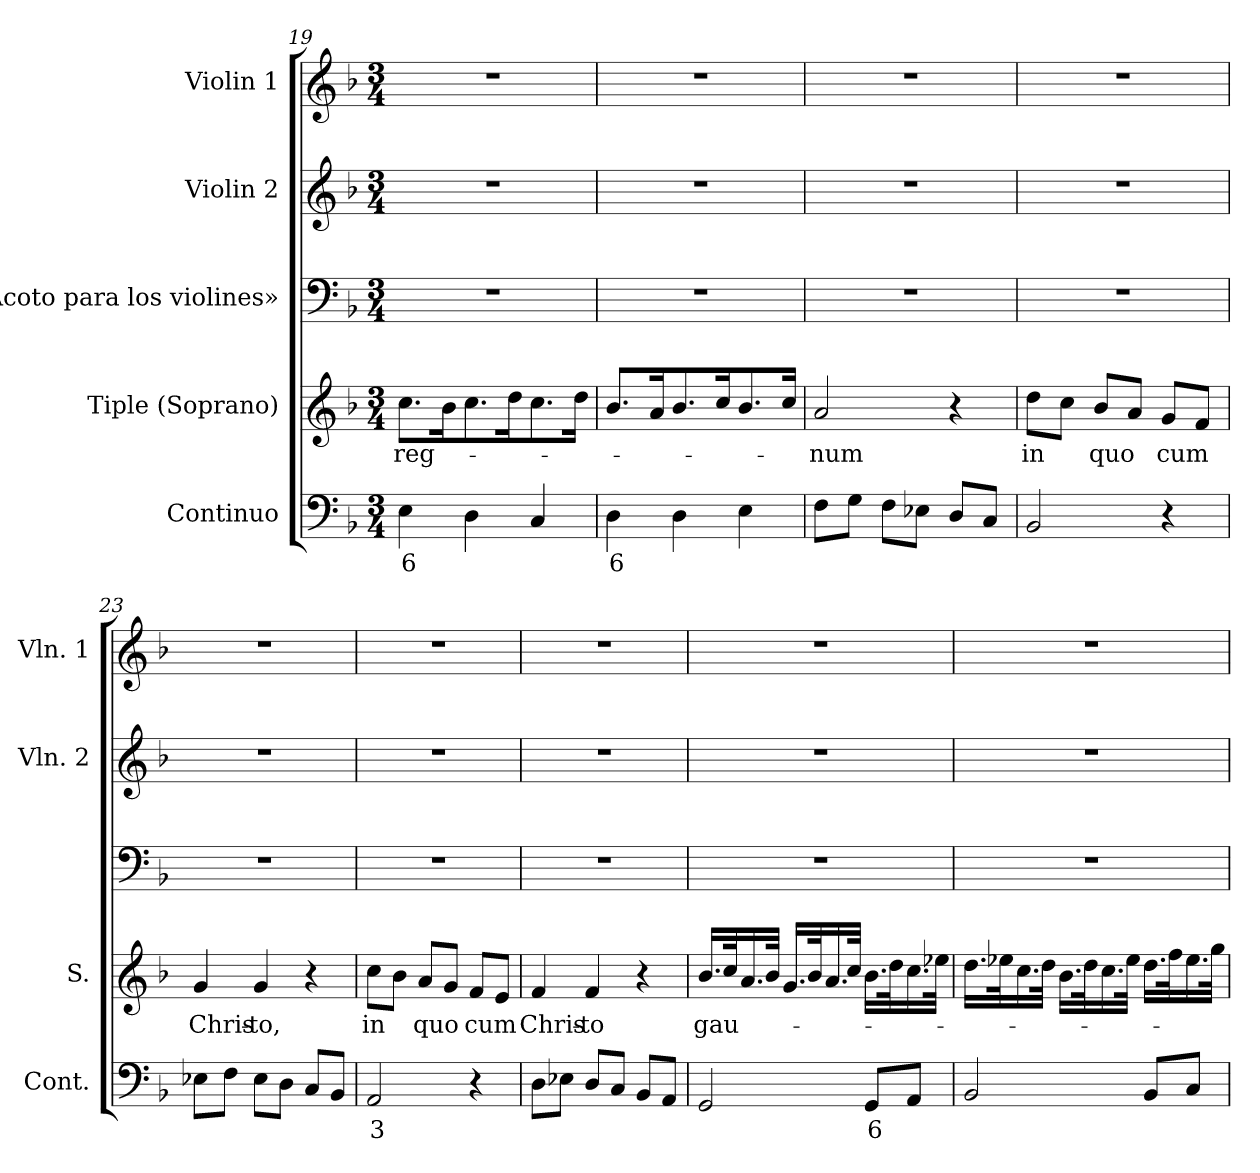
**kern	**text	**kern	**text	**kern	**kern	**kern
*part5	*part5	*part4	*part4	*part3	*part2	*part1
*staff5	*staff5	*staff4	*staff4	*staff3	*staff2	*staff1
*I"Continuo	*	*I"Tiple (Soprano)	*	*I"«Acoto para los violines»	*I"Violin 2	*I"Violin 1
*I'Cont.	*	*I'S.	*	*	*I'Vln. 2	*I'Vln. 1
*clefF4	*	*clefG2	*	*clefF4	*clefG2	*clefG2
*k[b-]	*	*k[b-]	*	*k[b-]	*k[b-]	*k[b-]
*F:	*	*F:	*	*F:	*F:	*F:
*M3/4	*	*M3/4	*	*M3/4	*M3/4	*M3/4
=19	=19	=19	=19	=19	=19	=19
!	!LO:LY:b:color=#000000	!	!	!	!	!
!	!	!	!LO:LY:b:color=#000000	!LO:N:vis=1	!LO:N:vis=1	!LO:N:vis=1
4Ei\	6	8.cci\L	reg-	2.r	2.r	2.r
.	.	16b-i\k	.	.	.	.
4Di\	.	8.cci\	.	.	.	.
.	.	16ddi\k	.	.	.	.
4Ci/	.	8.cci\	.	.	.	.
.	.	16ddi\Jk	.	.	.	.
=20	=20	=20	=20	=20	=20	=20
!	!LO:LY:b:color=#000000	!	!	!LO:N:vis=1	!LO:N:vis=1	!LO:N:vis=1
4Di\	6	8.b-i/L	.	2.r	2.r	2.r
.	.	16ai/k	.	.	.	.
4Di\	.	8.b-i/	.	.	.	.
.	.	16cci/k	.	.	.	.
4Ei\	.	8.b-i/	.	.	.	.
.	.	16cci/Jk	.	.	.	.
!!LO:PB:g=z
=21	=21	=21	=21	=21	=21	=21
!	!	!	!LO:LY:b:color=#000000	!LO:N:vis=1	!LO:N:vis=1	!LO:N:vis=1
8Fi\L	.	2ai/	-num	2.r	2.r	2.r
8Gi\J	.	.	.	.	.	.
8Fi\L	.	.	.	.	.	.
8E-Xi\J	.	.	.	.	.	.
8Di/L	.	4r	.	.	.	.
8Ci/J	.	.	.	.	.	.
=22	=22	=22	=22	=22	=22	=22
!	!	!	!LO:LY:b:color=#000000	!LO:N:vis=1	!LO:N:vis=1	!LO:N:vis=1
2BB-i/	.	8ddi\L	in	2.r	2.r	2.r
.	.	8cci\J	.	.	.	.
!	!	!	!LO:LY:b:color=#000000	!	!	!
.	.	8b-i/L	quo	.	.	.
.	.	8ai/J	.	.	.	.
!	!	!	!LO:LY:b:color=#000000	!	!	!
4r	.	8gi/L	cum	.	.	.
.	.	8fi/J	.	.	.	.
=23	=23	=23	=23	=23	=23	=23
!	!	!	!LO:LY:b:color=#000000	!LO:N:vis=1	!LO:N:vis=1	!LO:N:vis=1
8E-Xi\L	.	4gi/	Chris-	2.r	2.r	2.r
8Fi\J	.	.	.	.	.	.
!	!	!	!LO:LY:b:color=#000000	!	!	!
8E-i\L	.	4gi/	-to,	.	.	.
8Di\J	.	.	.	.	.	.
8Ci/L	.	4r	.	.	.	.
8BB-i/J	.	.	.	.	.	.
=24	=24	=24	=24	=24	=24	=24
!	!LO:LY:b:color=#000000	!	!	!	!	!
!	!	!	!LO:LY:b:color=#000000	!LO:N:vis=1	!LO:N:vis=1	!LO:N:vis=1
2AAi/	3	8cci\L	in	2.r	2.r	2.r
.	.	8b-i\J	.	.	.	.
!	!	!	!LO:LY:b:color=#000000	!	!	!
.	.	8ai/L	quo	.	.	.
.	.	8gi/J	.	.	.	.
!	!	!	!LO:LY:b:color=#000000	!	!	!
4r	.	8fi/L	cum	.	.	.
.	.	8ei/J	.	.	.	.
=25	=25	=25	=25	=25	=25	=25
!	!	!	!LO:LY:b:color=#000000	!LO:N:vis=1	!LO:N:vis=1	!LO:N:vis=1
8Di\L	.	4fi/	Chris-	2.r	2.r	2.r
8E-Xi\J	.	.	.	.	.	.
!	!	!	!LO:LY:b:color=#000000	!	!	!
8Di/L	.	4fi/	-to	.	.	.
8Ci/J	.	.	.	.	.	.
8BB-i/L	.	4r	.	.	.	.
8AAi/J	.	.	.	.	.	.
!!LO:LB:g=z
=26	=26	=26	=26	=26	=26	=26
!	!	!	!LO:LY:b:color=#000000	!LO:N:vis=1	!LO:N:vis=1	!LO:N:vis=1
2GGi/	.	16.b-i/LL	gau-	2.r	2.r	2.r
.	.	32cci/k	.	.	.	.
.	.	16.ai/	.	.	.	.
.	.	32b-i/JJk	.	.	.	.
.	.	16.gi/LL	.	.	.	.
.	.	32b-i/k	.	.	.	.
.	.	16.ai/	.	.	.	.
.	.	32cci/JJk	.	.	.	.
!	!LO:LY:b:color=#000000	!	!	!	!	!
8GGi/L	6	16.b-i\LL	.	.	.	.
.	.	32ddi\k	.	.	.	.
8AAi/J	.	16.cci\	.	.	.	.
.	.	32ee-Xi\JJk	.	.	.	.
=27	=27	=27	=27	=27	=27	=27
!	!	!	!	!LO:N:vis=1	!LO:N:vis=1	!LO:N:vis=1
2BB-i/	.	16.ddi\LL	.	2.r	2.r	2.r
.	.	32ee-Xi\k	.	.	.	.
.	.	16.cci\	.	.	.	.
.	.	32ddi\JJk	.	.	.	.
.	.	16.b-i\LL	.	.	.	.
.	.	32ddi\k	.	.	.	.
.	.	16.cci\	.	.	.	.
.	.	32ee-i\JJk	.	.	.	.
8BB-i/L	.	16.ddi\LL	.	.	.	.
.	.	32ffi\k	.	.	.	.
8Ci/J	.	16.ee-i\	.	.	.	.
.	.	32ggi\JJk	.	.	.	.
=	=	=	=	=	=	=
*-	*-	*-	*-	*-	*-	*-
